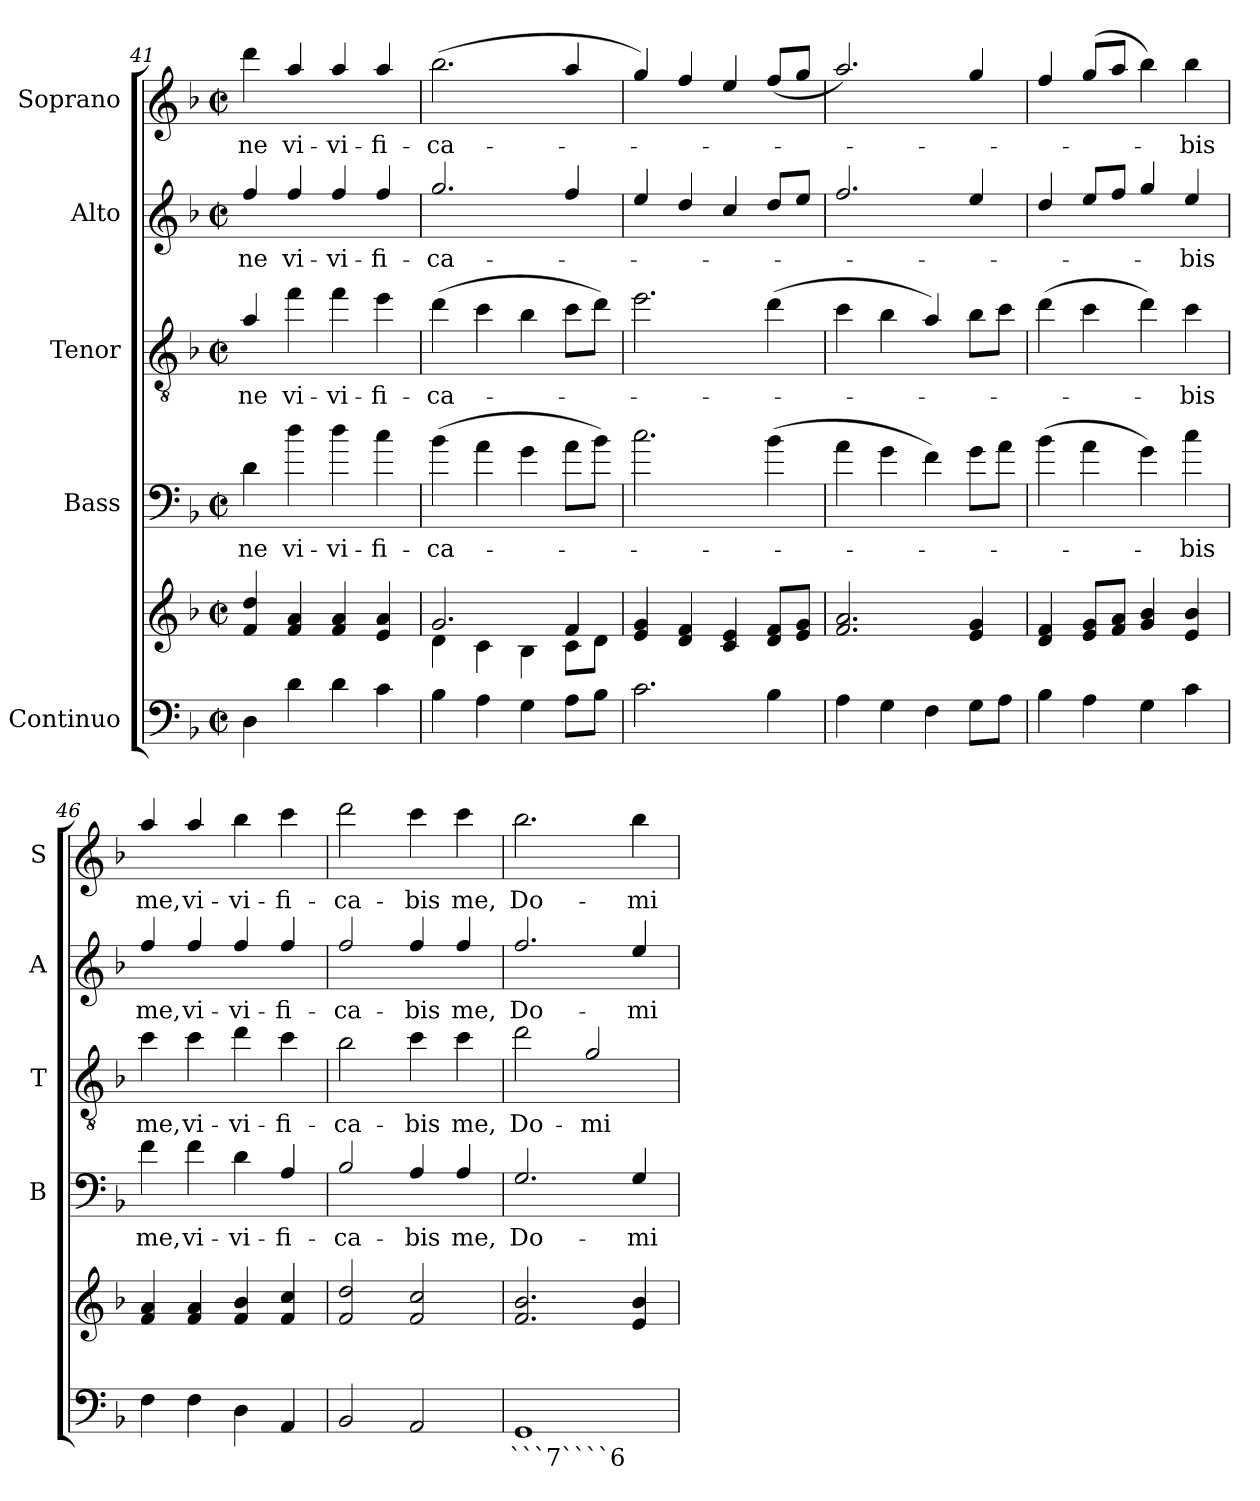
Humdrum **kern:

**kern	**text	**kern	**kern	**text	**kern	**text	**kern	**text	**kern	**text
*part5	*part5	*part5	*part4	*part4	*part3	*part3	*part2	*part2	*part1	*part1
*staff6	*staff6	*staff5	*staff4	*staff4	*staff3	*staff3	*staff2	*staff2	*staff1	*staff1
*I"Continuo	*	*	*I"Bass	*	*I"Tenor	*	*I"Alto	*	*I"Soprano	*
*	*	*	*I'B	*	*I'T	*	*I'A	*	*I'S	*
*clefF4	*	*clefG2	*clefF4	*	*clefGv2	*	*clefG2	*	*clefG2	*
*	*	*	*ITrd7c12	*	*ITrd7c12	*	*ITrd7c12	*	*ITrd7c12	*
*k[b-]	*	*k[b-]	*k[b-]	*	*k[b-]	*	*k[b-]	*	*k[b-]	*
*F:	*	*F:	*F:	*	*F:	*	*F:	*	*F:	*
*M2/2	*	*M2/2	*M2/2	*	*M2/2	*	*M2/2	*	*M2/2	*
*met(c|)	*	*met(c|)	*met(c|)	*	*met(c|)	*	*met(c|)	*	*met(c|)	*
=41	=41	=41	=41	=41	=41	=41	=41	=41	=41	=41
!	!	!	!	!LO:LY:b	!	!	!	!	!	!
!	!	!	!	!	!	!LO:LY:b	!	!	!	!
!	!	!	!	!	!	!	!	!LO:LY:b	!	!
!	!	!	!	!	!	!	!	!	!	!LO:LY:b
4D\	.	4f!/ 4dd!/	4D\	-ne	4A/	-ne	4f/	-ne	4dd\	-ne
!	!	!	!	!LO:LY:b	!	!	!	!	!	!
!	!	!	!	!	!	!LO:LY:b	!	!	!	!
!	!	!	!	!	!	!	!	!LO:LY:b	!	!
!	!	!	!	!	!	!	!	!	!	!LO:LY:b
4d\	.	4f!/ 4a!/	4d\	vi-	4f\	vi-	4f/	vi-	4a/	vi-
!	!	!	!	!LO:LY:b	!	!	!	!	!	!
!	!	!	!	!	!	!LO:LY:b	!	!	!	!
!	!	!	!	!	!	!	!	!LO:LY:b	!	!
!	!	!	!	!	!	!	!	!	!	!LO:LY:b
4d\	.	4f!/ 4a!/	4d\	-vi-	4f\	-vi-	4f/	-vi-	4a/	-vi-
!	!	!	!	!LO:LY:b	!	!	!	!	!	!
!	!	!	!	!	!	!LO:LY:b	!	!	!	!
!	!	!	!	!	!	!	!	!LO:LY:b	!	!
!	!	!	!	!	!	!	!	!	!	!LO:LY:b
4c\	.	4e!/ 4a!/	4c\	-fi-	4e\	-fi-	4f/	-fi-	4a/	-fi-
=42	=42	=42	=42	=42	=42	=42	=42	=42	=42	=42
*	*	*^	*	*	*	*	*	*	*	*
!	!	!	!	!	!LO:LY:b	!	!	!	!	!	!
!	!	!	!	!	!	!	!LO:LY:b	!	!	!	!
!	!	!	!	!	!	!	!	!	!LO:LY:b	!	!
!	!	!	!	!	!	!	!	!	!	!	!LO:LY:b
4B-\	.	2.g!/	4d!\	(>4B-\	-ca-	(>4d\	-ca-	2.g/	-ca-	(>2.b-\	-ca-
4A\	.	.	4c!\	4A\	.	4c\	.	.	.	.	.
4G\	.	.	4B-!\	4G\	.	4B-\	.	.	.	.	.
8A\L	.	4f!/	8c!\L	8A\L	.	8c\L	.	4f/	.	4a/	.
8B-\J	.	.	8d!\J	8B-\J)	.	8d\J)	.	.	.	.	.
*	*	*v	*v	*	*	*	*	*	*	*	*
=43	=43	=43	=43	=43	=43	=43	=43	=43	=43	=43
2.c\	.	4e!/ 4g!/	2.c\	.	2.e\	.	4e/	.	4g/)	.
.	.	4d!/ 4f!/	.	.	.	.	4d/	.	4f/	.
.	.	4c!/ 4e!/	.	.	.	.	4c/	.	4e/	.
4B-\	.	8d!/ 8f!/L	(>4B-\	.	(>4d\	.	8d/L	.	(<8f/L	.
.	.	8e!/ 8g!/J	.	.	.	.	8e/J	.	8g/J	.
=44	=44	=44	=44	=44	=44	=44	=44	=44	=44	=44
4A\	.	2.f!/ 2.a!/	4A\	.	4c\	.	2.f/	.	2.a/)	.
4G\	.	.	4G\	.	4B-\	.	.	.	.	.
4F\	.	.	4F\)	.	4A/)	.	.	.	.	.
8G\L	.	4e!/ 4g!/	8G\L	.	8B-\L	.	4e/	.	4g/	.
8A\J	.	.	8A\J	.	8c\J	.	.	.	.	.
=45	=45	=45	=45	=45	=45	=45	=45	=45	=45	=45
4B-\	.	4d!/ 4f!/	(>4B-\	.	(>4d\	.	4d/	.	4f/	.
4A\	.	8e!/ 8g!/L	4A\	.	4c\	.	8e/L	.	(>8g/L	.
.	.	8f!/ 8a!/J	.	.	.	.	8f/J	.	8a/J	.
4G\	.	4g!/ 4b-!/	4G\)	.	4d\)	.	4g/	.	4b-\)	.
!	!	!	!	!LO:LY:b	!	!	!	!	!	!
!	!	!	!	!	!	!LO:LY:b	!	!	!	!
!	!	!	!	!	!	!	!	!LO:LY:b	!	!
!	!	!	!	!	!	!	!	!	!	!LO:LY:b
4c\	.	4e!/ 4b-!/	4c\	-bis	4c\	-bis	4e/	-bis	4b-\	-bis
=46	=46	=46	=46	=46	=46	=46	=46	=46	=46	=46
!	!	!	!	!LO:LY:b	!	!	!	!	!	!
!	!	!	!	!	!	!LO:LY:b	!	!	!	!
!	!	!	!	!	!	!	!	!LO:LY:b	!	!
!	!	!	!	!	!	!	!	!	!	!LO:LY:b
4F\	.	4f!/ 4a!/	4F\	me,	4c\	me,	4f/	me,	4a/	me,
!	!	!	!	!LO:LY:b	!	!	!	!	!	!
!	!	!	!	!	!	!LO:LY:b	!	!	!	!
!	!	!	!	!	!	!	!	!LO:LY:b	!	!
!	!	!	!	!	!	!	!	!	!	!LO:LY:b
4F\	.	4f!/ 4a!/	4F\	vi-	4c\	vi-	4f/	vi-	4a/	vi-
!	!	!	!	!LO:LY:b	!	!	!	!	!	!
!	!	!	!	!	!	!LO:LY:b	!	!	!	!
!	!	!	!	!	!	!	!	!LO:LY:b	!	!
!	!	!	!	!	!	!	!	!	!	!LO:LY:b
4D\	.	4f!/ 4b-!/	4D\	-vi-	4d\	-vi-	4f/	-vi-	4b-\	-vi-
!	!	!	!	!LO:LY:b	!	!	!	!	!	!
!	!	!	!	!	!	!LO:LY:b	!	!	!	!
!	!	!	!	!	!	!	!	!LO:LY:b	!	!
!	!	!	!	!	!	!	!	!	!	!LO:LY:b
4AA/	.	4f!/ 4cc!/	4AA/	-fi-	4c\	-fi-	4f/	-fi-	4cc\	-fi-
=47	=47	=47	=47	=47	=47	=47	=47	=47	=47	=47
!	!	!	!	!LO:LY:b	!	!	!	!	!	!
!	!	!	!	!	!	!LO:LY:b	!	!	!	!
!	!	!	!	!	!	!	!	!LO:LY:b	!	!
!	!	!	!	!	!	!	!	!	!	!LO:LY:b
2BB-/	.	2f!/ 2dd!/	2BB-/	-ca-	2B-\	-ca-	2f/	-ca-	2dd\	-ca-
!	!	!	!	!LO:LY:b	!	!	!	!	!	!
!	!	!	!	!	!	!LO:LY:b	!	!	!	!
!	!	!	!	!	!	!	!	!LO:LY:b	!	!
!	!	!	!	!	!	!	!	!	!	!LO:LY:b
2AA/	.	2f!/ 2cc!/	4AA/	-bis	4c\	-bis	4f/	-bis	4cc\	-bis
!	!	!	!	!LO:LY:b	!	!	!	!	!	!
!	!	!	!	!	!	!LO:LY:b	!	!	!	!
!	!	!	!	!	!	!	!	!LO:LY:b	!	!
!	!	!	!	!	!	!	!	!	!	!LO:LY:b
.	.	.	4AA/	me,	4c\	me,	4f/	me,	4cc\	me,
!!LO:PB:g=z
=48	=48	=48	=48	=48	=48	=48	=48	=48	=48	=48
!	!LO:LY:b	!	!	!	!	!	!	!	!	!
!	!	!	!	!LO:LY:b	!	!	!	!	!	!
!	!	!	!	!	!	!LO:LY:b	!	!	!	!
!	!	!	!	!	!	!	!	!LO:LY:b	!	!
!	!	!	!	!	!	!	!	!	!	!LO:LY:b
1GG	```7````6	2.f!/ 2.b-!/	2.GG/	Do-	2d\	Do-	2.f/	Do-	2.b-\	Do-
!	!	!	!	!	!	!LO:LY:b	!	!	!	!
.	.	.	.	.	2G/	-mi-	.	.	.	.
!	!	!	!	!LO:LY:b	!	!	!	!	!	!
!	!	!	!	!	!	!	!	!LO:LY:b	!	!
!	!	!	!	!	!	!	!	!	!	!LO:LY:b
.	.	4e!/ 4b-!/	4GG/	-mi-	.	.	4e/	-mi-	4b-\	-mi-
=	=	=	=	=	=	=	=	=	=	=
*-	*-	*-	*-	*-	*-	*-	*-	*-	*-	*-
